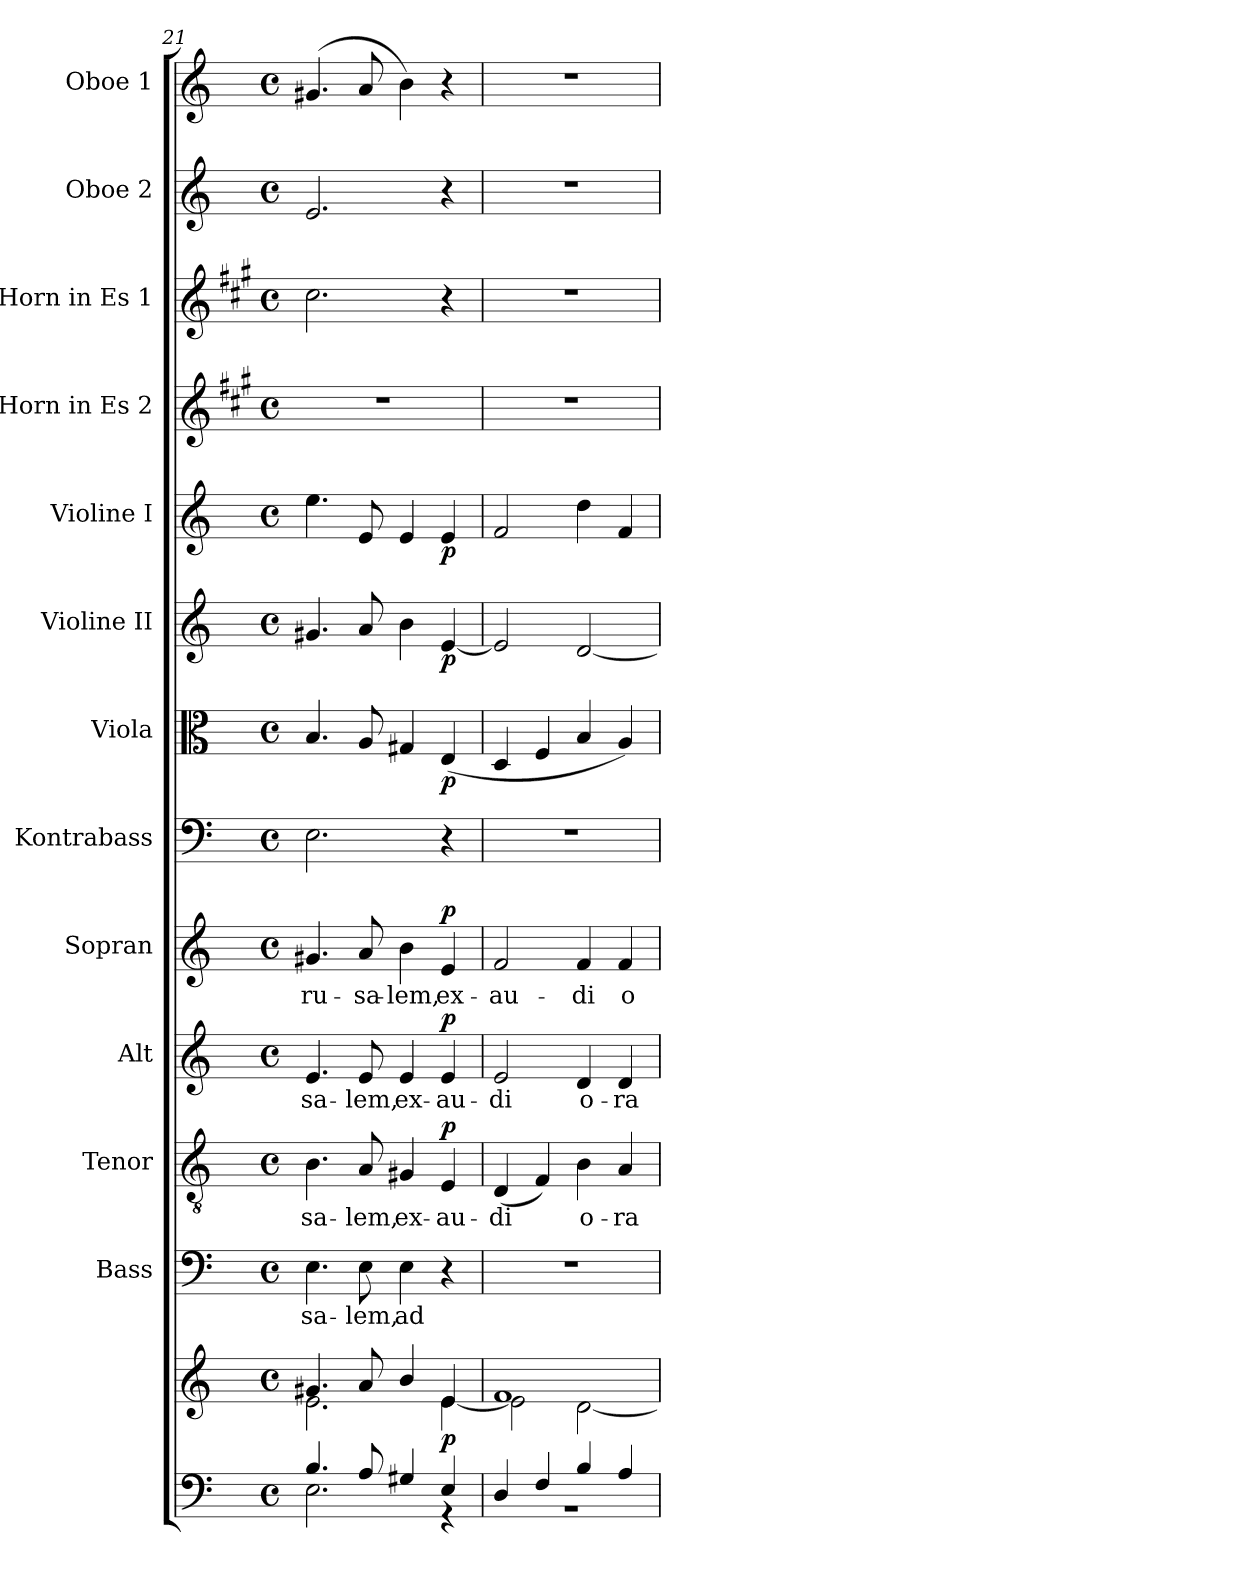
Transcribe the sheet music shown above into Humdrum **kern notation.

**kern	**kern	**dynam	**kern	**text	**kern	**text	**dynam	**kern	**text	**dynam	**kern	**text	**dynam	**kern	**kern	**dynam	**kern	**dynam	**kern	**dynam	**kern	**kern	**kern	**kern
*part13	*part13	*part13	*part12	*part12	*part11	*part11	*part11	*part10	*part10	*part10	*part9	*part9	*part9	*part8	*part7	*part7	*part6	*part6	*part5	*part5	*part4	*part3	*part2	*part1
*staff14	*staff13	*staff13/14	*staff12	*staff12	*staff11	*staff11	*staff11	*staff10	*staff10	*staff10	*staff9	*staff9	*staff9	*staff8	*staff7	*staff7	*staff6	*staff6	*staff5	*staff5	*staff4	*staff3	*staff2	*staff1
*	*	*	*I"Bass	*	*I"Tenor	*	*	*I"Alt	*	*	*I"Sopran	*	*	*I"Kontrabass	*I"Viola	*	*I"Violine II	*	*I"Violine I	*	*I"Horn in Es 2	*I"Horn in Es 1	*I"Oboe 2	*I"Oboe 1
*	*	*	*I'B.	*	*I'T.	*	*	*I'A.	*	*	*I'S.	*	*	*I'Kb.	*I'Vla.	*	*I'Vl. II	*	*I'Vl. I	*	*I'Hr. 2	*I'Hr. 1	*I'Ob. 2	*I'Ob. 1
*clefF4	*clefG2	*	*clefF4	*	*clefGv2	*	*	*clefG2	*	*	*clefG2	*	*	*clefF4	*clefC3	*	*clefG2	*	*clefG2	*	*clefG2	*clefG2	*clefG2	*clefG2
*	*	*	*	*	*	*	*	*	*	*	*	*	*	*ITrd7c12	*	*	*	*	*	*	*ITrd5c9	*ITrd5c9	*	*
*k[]	*k[]	*	*k[]	*	*k[]	*	*	*k[]	*	*	*k[]	*	*	*k[]	*k[]	*	*k[]	*	*k[]	*	*k[]	*k[]	*k[]	*k[]
*C:	*C:	*	*C:	*	*C:	*	*	*C:	*	*	*C:	*	*	*C:	*C:	*	*C:	*	*C:	*	*C:	*C:	*C:	*C:
*M4/4	*M4/4	*	*M4/4	*	*M4/4	*	*	*M4/4	*	*	*M4/4	*	*	*M4/4	*M4/4	*	*M4/4	*	*M4/4	*	*M4/4	*M4/4	*M4/4	*M4/4
*met(c)	*met(c)	*	*met(c)	*	*met(c)	*	*	*met(c)	*	*	*met(c)	*	*	*met(c)	*met(c)	*	*met(c)	*	*met(c)	*	*met(c)	*met(c)	*met(c)	*met(c)
=21	=21	=21	=21	=21	=21	=21	=21	=21	=21	=21	=21	=21	=21	=21	=21	=21	=21	=21	=21	=21	=21	=21	=21	=21
*^	*^	*	*	*	*	*	*	*	*	*	*	*	*	*	*	*	*	*	*	*	*	*	*	*
!	!	!	!	!	!	!LO:LY:b	!	!LO:LY:b	!	!	!LO:LY:b	!	!	!LO:LY:b	!	!	!	!	!	!	!	!	!	!	!	!
4.B/	2.E\	4.g#X/	2.e\	.	4.E\	-sa-	4.B\	-sa-	.	4.e/	-sa-	.	4.g#X/	-ru-	.	2.EE\	4.B/	.	4.g#X/	.	4.ee\	.	1r	2.e\	2.e/	(4.g#X/
!	!	!	!	!	!	!LO:LY:b	!	!LO:LY:b	!	!	!LO:LY:b	!	!	!LO:LY:b	!	!	!	!	!	!	!	!	!	!	!	!
8A/	.	8a/	.	.	8E\	-lem,	8A/	-lem,	.	8e/	-lem,	.	8a/	-sa-	.	.	8A/	.	8a/	.	8e/	.	.	.	.	8a/
!	!	!	!	!	!	!LO:LY:b	!	!LO:LY:b	!	!	!LO:LY:b	!	!	!LO:LY:b	!	!	!	!	!	!	!	!	!	!	!	!
4G#X/	.	4b/	.	.	4E\	ad	4G#X/	ex-	.	4e/	ex-	.	4b\	-lem,	.	.	4G#X/	.	4b\	.	4e/	.	.	.	.	4b\)
!	!	!	!	!LO:DY:b	!	!	!	!LO:LY:b	!LO:DY:a	!	!LO:LY:b	!LO:DY:a	!	!LO:LY:b	!LO:DY:a	!	!	!LO:DY:b	!	!LO:DY:b	!	!LO:DY:b	!	!	!	!
4E/	4rGG	4e/	[<4e\	p	4r	.	4E/	-au-	p	4e/	-au-	p	4e/	ex-	p	4r	(<4E/	p	[4e/	p	4e/	p	.	4r	4r	4r
=22	=22	=22	=22	=22	=22	=22	=22	=22	=22	=22	=22	=22	=22	=22	=22	=22	=22	=22	=22	=22	=22	=22	=22	=22	=22	=22
!	!	!	!	!	!	!	!	!LO:LY:b	!	!	!LO:LY:b	!	!	!LO:LY:b	!	!	!	!	!	!	!	!	!	!	!	!
4D/	1rBB	1f	2e\]	.	1r	.	(<4D/	-di	.	2e/	-di	.	2f/	-au-	.	1r	4D/	.	2e/]	.	2f/	.	1r	1r	1r	1r
4F/	.	.	.	.	.	.	4F/)	.	.	.	.	.	.	.	.	.	4F/	.	.	.	.	.	.	.	.	.
!	!	!	!	!	!	!	!	!LO:LY:b	!	!	!LO:LY:b	!	!	!LO:LY:b	!	!	!	!	!	!	!	!	!	!	!	!
4B/	.	.	[<2d\	.	.	.	4B\	o-	.	4d/	o-	.	4f/	-di	.	.	4B/	.	[2d/	.	4dd\	.	.	.	.	.
!	!	!	!	!	!	!	!	!LO:LY:b	!	!	!LO:LY:b	!	!	!LO:LY:b	!	!	!	!	!	!	!	!	!	!	!	!
4A/	.	.	.	.	.	.	4A/	-ra-	.	4d/	-ra-	.	4f/	o-	.	.	4A/)	.	.	.	4f/	.	.	.	.	.
*v	*v	*	*	*	*	*	*	*	*	*	*	*	*	*	*	*	*	*	*	*	*	*	*	*	*	*
*	*v	*v	*	*	*	*	*	*	*	*	*	*	*	*	*	*	*	*	*	*	*	*	*	*	*
=	=	=	=	=	=	=	=	=	=	=	=	=	=	=	=	=	=	=	=	=	=	=	=	=
*-	*-	*-	*-	*-	*-	*-	*-	*-	*-	*-	*-	*-	*-	*-	*-	*-	*-	*-	*-	*-	*-	*-	*-	*-
